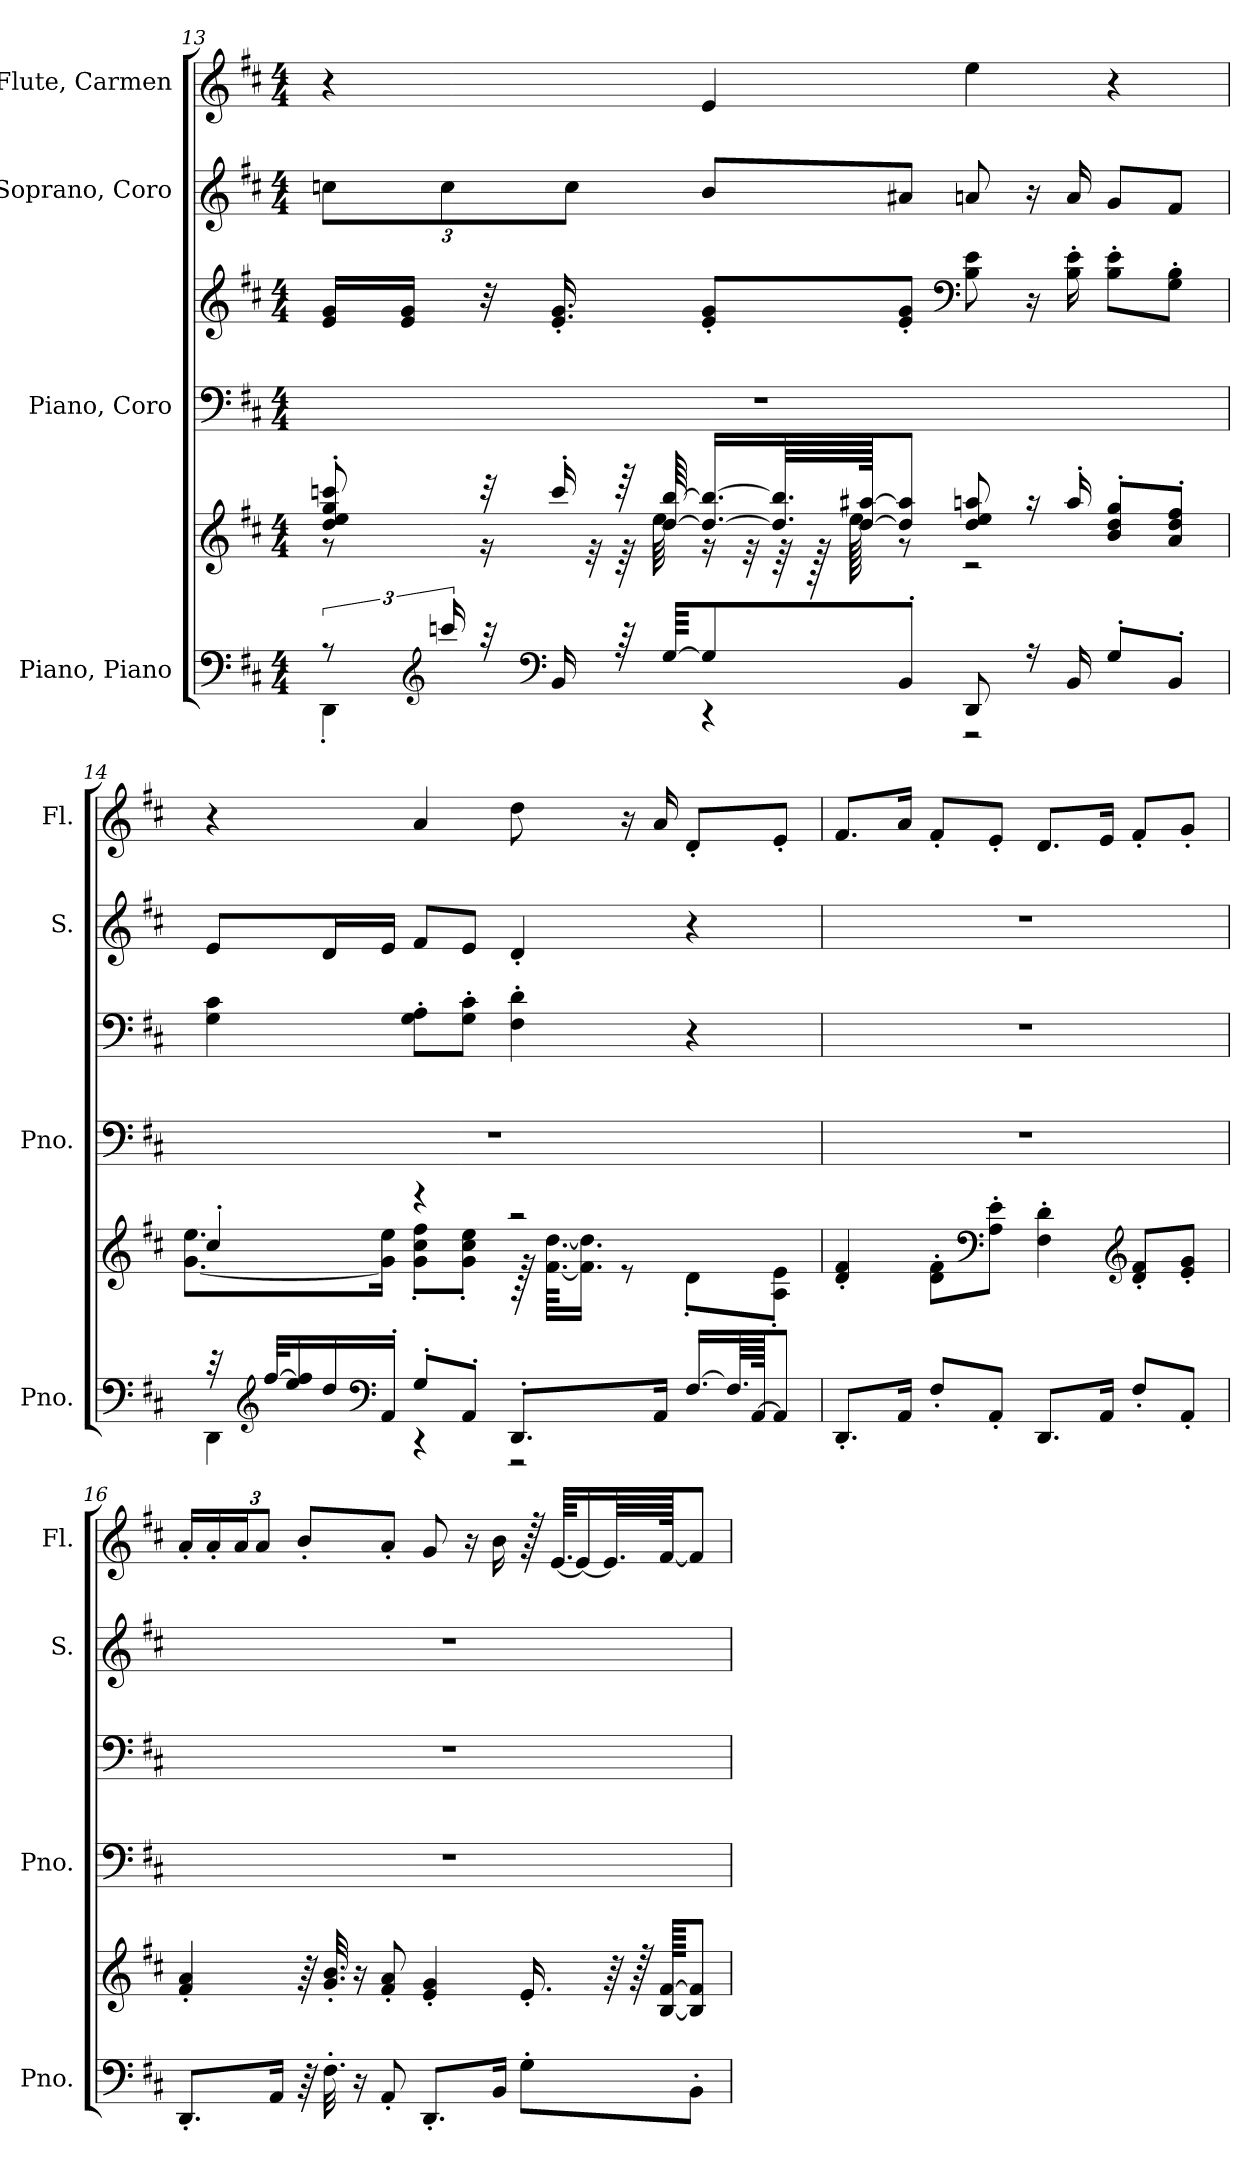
**kern	**kern	**kern	**kern	**kern	**kern
*part4	*part4	*part3	*part3	*part2	*part1
*staff6	*staff5	*staff4	*staff3	*staff2	*staff1
*I"Piano, Piano	*	*I"Piano, Coro	*	*I"Soprano, Coro	*I"Flute, Carmen
*I'Pno.	*	*I'Pno.	*	*I'S.	*I'Fl.
!!LO:PB:g=z
*clefF4	*clefG2	*clefF4	*clefG2	*clefG2	*clefG2
*k[f#c#]	*k[f#c#]	*k[f#c#]	*k[f#c#]	*k[f#c#]	*k[f#c#]
*M4/4	*M4/4	*M4/4	*M4/4	*M4/4	*M4/4
=13	=13	=13	=13	=13	=13
*^	*^	*	*	*	*
*	*	*	*	*	*	*Xbrackettup	*
12r	4DD'\	8dd/' 8ee/' 8gg/' 8cccn/'	8r	1r	16e/ 16g/LL	12ccn\L	4r
.	.	.	.	.	16e/ 16g/JJ	.	.
*clefG2	*	*	*	*	*	*	*
24cccn/	.	.	.	.	.	12cc\	.
32r	.	32r	16r	.	32r	.	.
*clefF4	*	*	*	*	*	*	*
16BB/	.	16ccc'/	.	.	16.e/' 16.g/'	.	.
.	.	.	.	.	.	12cc\J	.
.	.	.	32r	.	.	.	.
64r	.	64r	64r	.	.	.	.
[64G/KKKL	.	[64dd/ [64bb/	64ee\	.	.	.	.
8G/]	4r	16.dd/_ 16.bb/_LL	16r	.	8e/' 8g/'L	8b/L	4e/
.	.	.	32r	.	.	.	.
.	.	64.dd/] 64.bb/]LL	64r	.	.	.	.
.	.	.	128r	.	.	.	.
.	.	[128dd/ [128aa#X/JJJK	128ee\	.	.	.	.
8BB'/J	.	8dd/] 8aa#/]J	8r	.	8e/' 8g/'J	8a#X/J	.
*	*	*	*	*	*clefF4	*	*
8DD/	2r	8dd/ 8ee/ 8aan/	2r	.	8B\ 8e\	8an/	4ee\
16r	.	16r	.	.	16r	16r	.
16BB/	.	16aa'/	.	.	16B\' 16e\'	16a/	.
8G'/L	.	8b/' 8dd/' 8gg/'L	.	.	8B\' 8e\'L	8g/L	4r
8BB'/J	.	8a/' 8dd/' 8ff#/'J	.	.	8G\' 8B\'J	8f#/J	.
!!LO:LB:g=z
=14	=14	=14	=14	=14	=14	=14	=14
32r	4DD\	4cc#'/	[8.g\ 8.ee\L	1r	4G\ 4c#\	8e/L	4r
*clefG2	*	*	*	*	*	*	*
[32ff#/KLL	.	.	.	.	.	.	.
16ee/ 16ff#/]	.	.	.	.	.	.	.
16dd/	.	.	.	.	.	16d/L	.
*clefF4	*	*	*	*	*	*	*
16AA'/JJ	.	.	16g\] 16ee\Jk	.	.	16e/JJ	.
8G'/L	4r	4r	8g\' 8cc#\' 8ff#\'L	.	8G\' 8A\'L	8f#/L	4a/
8AA'/J	.	.	8g\' 8cc#\' 8ee\'J	.	8G\' 8c#\'J	8e/J	.
8.DD'/L	2r	2r	128r	.	4F#\' 4d\'	4d'/	8dd\
.	.	.	[64.f#\ [64.dd\KKLL	.	.	.	.
.	.	.	16.f#\] 16.dd\]JJ	.	.	.	.
.	.	.	8r	.	.	.	16r
16AA/Jk	.	.	.	.	.	.	16a/
[16.F#/LL	.	.	8d'\L	.	4r	4r	8d'/L
64.F#/LL]	.	.	.	.	.	.	.
[128AA/JJJK	.	.	.	.	.	.	.
8AA/J]	.	.	8A\' 8e\'J	.	.	.	8e'/J
*v	*v	*	*	*	*	*	*
*	*v	*v	*	*	*	*
=15	=15	=15	=15	=15	=15
8.DD'/L	4d/' 4f#/'	1r	1r	1r	8.f#/L
16AA/Jk	.	.	.	.	16a/Jk
8F#'/L	8d\' 8f#\'L	.	.	.	8f#'/L
*	*clefF4	*	*	*	*
8AA'/J	8A\' 8e\'J	.	.	.	8e'/J
8.DD/L	4F#\' 4d\'	.	.	.	8.d/L
16AA/Jk	.	.	.	.	16e/Jk
*	*clefG2	*	*	*	*
8F#'/L	8d/' 8f#/'L	.	.	.	8f#'/L
8AA'/J	8e/' 8g/'J	.	.	.	8g'/J
!!LO:PB:g=z
=16	=16	=16	=16	=16	=16
8.DD'/L	4f#/' 4a/'	1r	1r	1r	16a'/LL
.	.	.	.	.	16a'/
*	*	*	*	*	*Xbrackettup
.	.	.	.	.	24a/J
.	.	.	.	.	12a/J
16AA/Jk	.	.	.	.	.
64r	64r	.	.	.	8b'/L
32.F#'\	32.g/' 32.b/'	.	.	.	.
16r	16r	.	.	.	.
8AA'/	8f#/' 8a/'	.	.	.	8a'/J
8.DD'/L	4e/' 4g/'	.	.	.	8g/
.	.	.	.	.	16r
16BB/Jk	.	.	.	.	16b\
8G'\L	16.e'/	.	.	.	128r
.	.	.	.	.	[64.e/KKLL
.	.	.	.	.	16e/_
.	64r	.	.	.	64.e/LL]
.	128r	.	.	.	.
.	[128B/ [128f#/KKKKL	.	.	.	[128f#/JJJK
8BB'\J	8B/] 8f#/]J	.	.	.	8f#/J]
=	=	=	=	=	=
*-	*-	*-	*-	*-	*-
